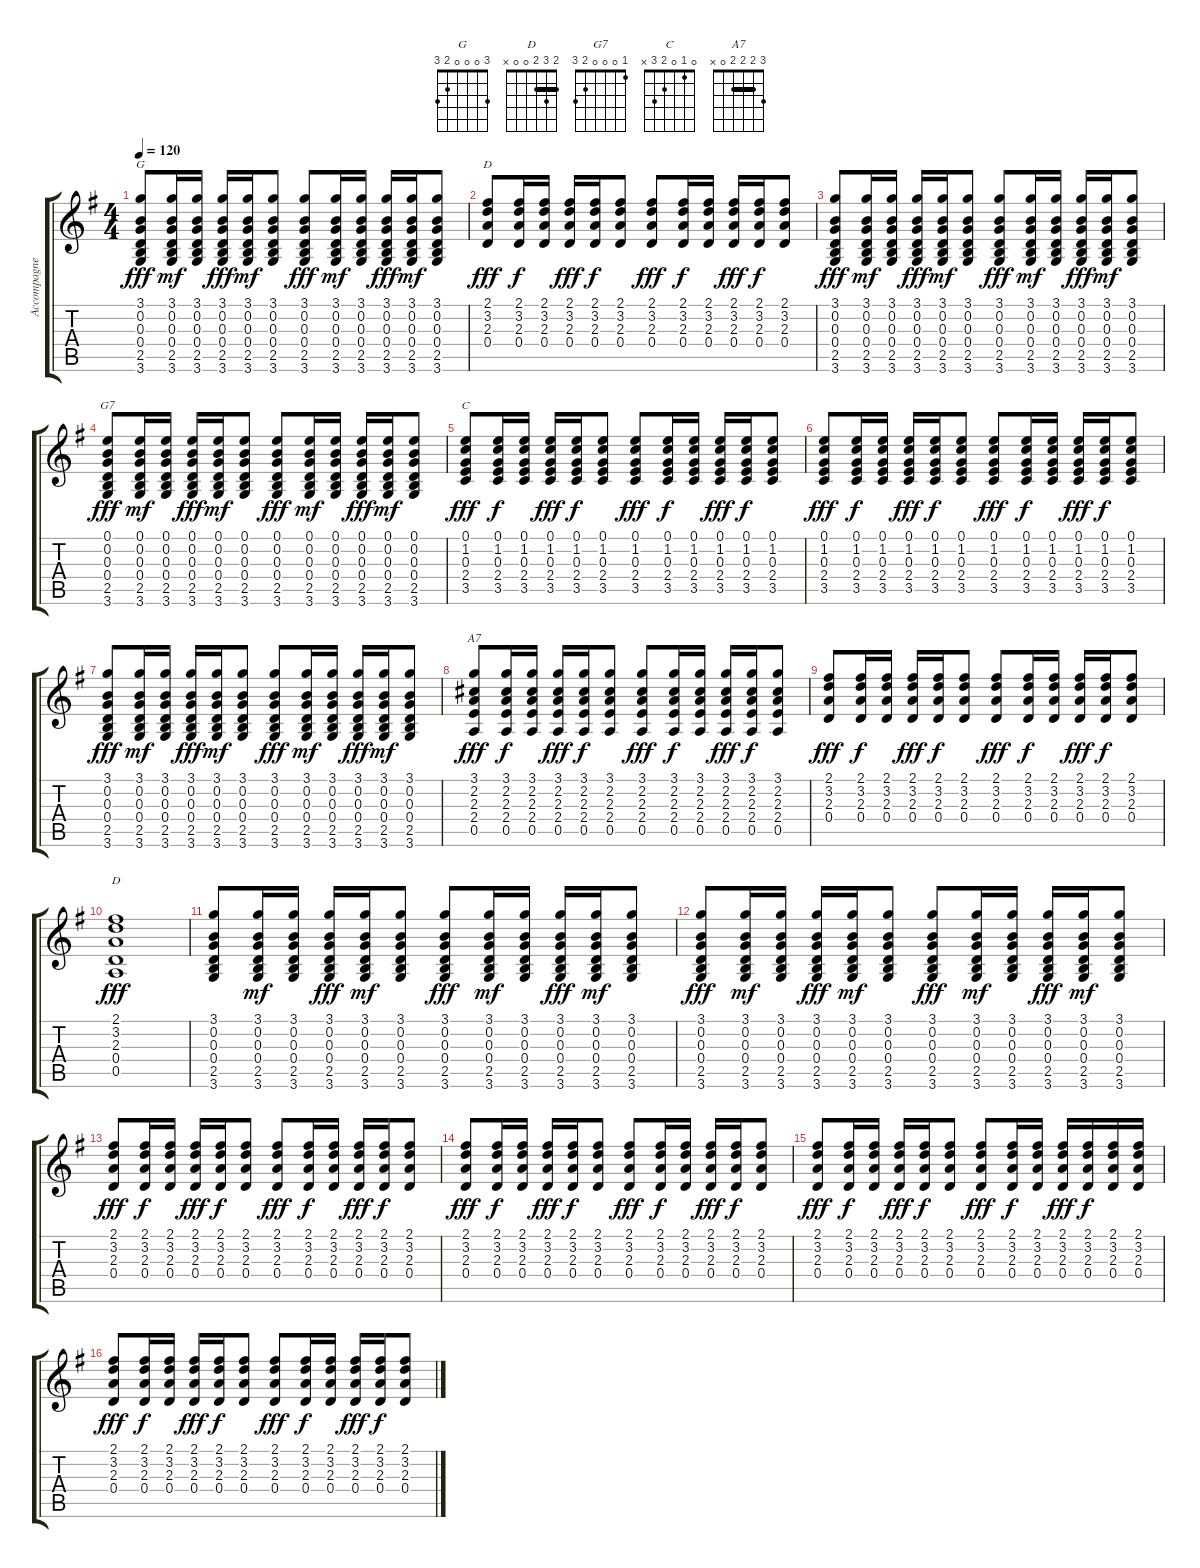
\track ("Accompagnement 2" "Accompagne") {mute instrument acousticguitarsteel}
\staff {score tabs}
\tuning (E4 B3 G3 D3 A2 E2) {hide}
\chord ("G" 3 0 0 0 2 3)
\chord ("D" 2 3 2 0 x x) {barre 2}
\chord ("G7" 1 0 0 0 2 3)
\chord ("C" 0 1 0 2 3 x)
\chord ("A7" 3 2 2 2 0 x) {barre 2}
\chord ("D" 2 3 2 0 0 x) {barre 2}
\ts (4 4)
\tempo 120
\clef g2
\ks g
(3.1 0.2 0.3 0.4 2.5 3.6).8{ch "G" dy fff} (3.1 0.2 0.3 0.4 2.5 3.6).16{dy mf} (3.1 0.2 0.3 0.4 2.5 3.6).16 (3.1 0.2 0.3 0.4 2.5 3.6).16{dy fff} (3.1 0.2 0.3 0.4 2.5 3.6).16{dy mf} (3.1 0.2 0.3 0.4 2.5 3.6).8 (3.1 0.2 0.3 0.4 2.5 3.6).8{dy fff} (3.1 0.2 0.3 0.4 2.5 3.6).16{dy mf} (3.1 0.2 0.3 0.4 2.5 3.6).16 (3.1 0.2 0.3 0.4 2.5 3.6).16{dy fff} (3.1 0.2 0.3 0.4 2.5 3.6).16{dy mf} (3.1 0.2 0.3 0.4 2.5 3.6).8 |
(2.1 3.2 2.3 0.4).8{ch "D" dy fff} (2.1 3.2 2.3 0.4).16{dy f} (2.1 3.2 2.3 0.4).16 (2.1 3.2 2.3 0.4).16{dy fff} (2.1 3.2 2.3 0.4).16{dy f} (2.1 3.2 2.3 0.4).8 (2.1 3.2 2.3 0.4).8{dy fff} (2.1 3.2 2.3 0.4).16{dy f} (2.1 3.2 2.3 0.4).16 (2.1 3.2 2.3 0.4).16{dy fff} (2.1 3.2 2.3 0.4).16{dy f} (2.1 3.2 2.3 0.4).8 |
(3.1 0.2 0.3 0.4 2.5 3.6).8{dy fff} (3.1 0.2 0.3 0.4 2.5 3.6).16{dy mf} (3.1 0.2 0.3 0.4 2.5 3.6).16 (3.1 0.2 0.3 0.4 2.5 3.6).16{dy fff} (3.1 0.2 0.3 0.4 2.5 3.6).16{dy mf} (3.1 0.2 0.3 0.4 2.5 3.6).8 (3.1 0.2 0.3 0.4 2.5 3.6).8{dy fff} (3.1 0.2 0.3 0.4 2.5 3.6).16{dy mf} (3.1 0.2 0.3 0.4 2.5 3.6).16 (3.1 0.2 0.3 0.4 2.5 3.6).16{dy fff} (3.1 0.2 0.3 0.4 2.5 3.6).16{dy mf} (3.1 0.2 0.3 0.4 2.5 3.6).8 |
(0.1 0.2 0.3 0.4 2.5 3.6).8{ch "G7" dy fff} (0.1 0.2 0.3 0.4 2.5 3.6).16{dy mf} (0.1 0.2 0.3 0.4 2.5 3.6).16 (0.1 0.2 0.3 0.4 2.5 3.6).16{dy fff} (0.1 0.2 0.3 0.4 2.5 3.6).16{dy mf} (0.1 0.2 0.3 0.4 2.5 3.6).8 (0.1 0.2 0.3 0.4 2.5 3.6).8{dy fff} (0.1 0.2 0.3 0.4 2.5 3.6).16{dy mf} (0.1 0.2 0.3 0.4 2.5 3.6).16 (0.1 0.2 0.3 0.4 2.5 3.6).16{dy fff} (0.1 0.2 0.3 0.4 2.5 3.6).16{dy mf} (0.1 0.2 0.3 0.4 2.5 3.6).8 |
(0.1 1.2 0.3 2.4 3.5).8{ch "C" dy fff} (0.1 1.2 0.3 2.4 3.5).16{dy f} (0.1 1.2 0.3 2.4 3.5).16 (0.1 1.2 0.3 2.4 3.5).16{dy fff} (0.1 1.2 0.3 2.4 3.5).16{dy f} (0.1 1.2 0.3 2.4 3.5).8 (0.1 1.2 0.3 2.4 3.5).8{dy fff} (0.1 1.2 0.3 2.4 3.5).16{dy f} (0.1 1.2 0.3 2.4 3.5).16 (0.1 1.2 0.3 2.4 3.5).16{dy fff} (0.1 1.2 0.3 2.4 3.5).16{dy f} (0.1 1.2 0.3 2.4 3.5).8 |
(0.1 1.2 0.3 2.4 3.5).8{dy fff} (0.1 1.2 0.3 2.4 3.5).16{dy f} (0.1 1.2 0.3 2.4 3.5).16 (0.1 1.2 0.3 2.4 3.5).16{dy fff} (0.1 1.2 0.3 2.4 3.5).16{dy f} (0.1 1.2 0.3 2.4 3.5).8 (0.1 1.2 0.3 2.4 3.5).8{dy fff} (0.1 1.2 0.3 2.4 3.5).16{dy f} (0.1 1.2 0.3 2.4 3.5).16 (0.1 1.2 0.3 2.4 3.5).16{dy fff} (0.1 1.2 0.3 2.4 3.5).16{dy f} (0.1 1.2 0.3 2.4 3.5).8 |
(3.1 0.2 0.3 0.4 2.5 3.6).8{dy fff} (3.1 0.2 0.3 0.4 2.5 3.6).16{dy mf} (3.1 0.2 0.3 0.4 2.5 3.6).16 (3.1 0.2 0.3 0.4 2.5 3.6).16{dy fff} (3.1 0.2 0.3 0.4 2.5 3.6).16{dy mf} (3.1 0.2 0.3 0.4 2.5 3.6).8 (3.1 0.2 0.3 0.4 2.5 3.6).8{dy fff} (3.1 0.2 0.3 0.4 2.5 3.6).16{dy mf} (3.1 0.2 0.3 0.4 2.5 3.6).16 (3.1 0.2 0.3 0.4 2.5 3.6).16{dy fff} (3.1 0.2 0.3 0.4 2.5 3.6).16{dy mf} (3.1 0.2 0.3 0.4 2.5 3.6).8 |
(3.1 2.2 2.3 2.4 0.5).8{ch "A7" dy fff} (3.1 2.2 2.3 2.4 0.5).16{dy f} (3.1 2.2 2.3 2.4 0.5).16 (3.1 2.2 2.3 2.4 0.5).16{dy fff} (3.1 2.2 2.3 2.4 0.5).16{dy f} (3.1 2.2 2.3 2.4 0.5).8 (3.1 2.2 2.3 2.4 0.5).8{dy fff} (3.1 2.2 2.3 2.4 0.5).16{dy f} (3.1 2.2 2.3 2.4 0.5).16 (3.1 2.2 2.3 2.4 0.5).16{dy fff} (3.1 2.2 2.3 2.4 0.5).16{dy f} (3.1 2.2 2.3 2.4 0.5).8 |
(2.1 3.2 2.3 0.4).8{dy fff} (2.1 3.2 2.3 0.4).16{dy f} (2.1 3.2 2.3 0.4).16 (2.1 3.2 2.3 0.4).16{dy fff} (2.1 3.2 2.3 0.4).16{dy f} (2.1 3.2 2.3 0.4).8 (2.1 3.2 2.3 0.4).8{dy fff} (2.1 3.2 2.3 0.4).16{dy f} (2.1 3.2 2.3 0.4).16 (2.1 3.2 2.3 0.4).16{dy fff} (2.1 3.2 2.3 0.4).16{dy f} (2.1 3.2 2.3 0.4).8 |
(2.1 3.2 2.3 0.4 0.5).1{ch "D" dy fff} |
(3.1 0.2 0.3 0.4 2.5 3.6).8 (3.1 0.2 0.3 0.4 2.5 3.6).16{dy mf} (3.1 0.2 0.3 0.4 2.5 3.6).16 (3.1 0.2 0.3 0.4 2.5 3.6).16{dy fff} (3.1 0.2 0.3 0.4 2.5 3.6).16{dy mf} (3.1 0.2 0.3 0.4 2.5 3.6).8 (3.1 0.2 0.3 0.4 2.5 3.6).8{dy fff} (3.1 0.2 0.3 0.4 2.5 3.6).16{dy mf} (3.1 0.2 0.3 0.4 2.5 3.6).16 (3.1 0.2 0.3 0.4 2.5 3.6).16{dy fff} (3.1 0.2 0.3 0.4 2.5 3.6).16{dy mf} (3.1 0.2 0.3 0.4 2.5 3.6).8 |
(3.1 0.2 0.3 0.4 2.5 3.6).8{dy fff} (3.1 0.2 0.3 0.4 2.5 3.6).16{dy mf} (3.1 0.2 0.3 0.4 2.5 3.6).16 (3.1 0.2 0.3 0.4 2.5 3.6).16{dy fff} (3.1 0.2 0.3 0.4 2.5 3.6).16{dy mf} (3.1 0.2 0.3 0.4 2.5 3.6).8 (3.1 0.2 0.3 0.4 2.5 3.6).8{dy fff} (3.1 0.2 0.3 0.4 2.5 3.6).16{dy mf} (3.1 0.2 0.3 0.4 2.5 3.6).16 (3.1 0.2 0.3 0.4 2.5 3.6).16{dy fff} (3.1 0.2 0.3 0.4 2.5 3.6).16{dy mf} (3.1 0.2 0.3 0.4 2.5 3.6).8 |
(2.1 3.2 2.3 0.4).8{dy fff} (2.1 3.2 2.3 0.4).16{dy f} (2.1 3.2 2.3 0.4).16 (2.1 3.2 2.3 0.4).16{dy fff} (2.1 3.2 2.3 0.4).16{dy f} (2.1 3.2 2.3 0.4).8 (2.1 3.2 2.3 0.4).8{dy fff} (2.1 3.2 2.3 0.4).16{dy f} (2.1 3.2 2.3 0.4).16 (2.1 3.2 2.3 0.4).16{dy fff} (2.1 3.2 2.3 0.4).16{dy f} (2.1 3.2 2.3 0.4).8 |
(2.1 3.2 2.3 0.4).8{dy fff} (2.1 3.2 2.3 0.4).16{dy f} (2.1 3.2 2.3 0.4).16 (2.1 3.2 2.3 0.4).16{dy fff} (2.1 3.2 2.3 0.4).16{dy f} (2.1 3.2 2.3 0.4).8 (2.1 3.2 2.3 0.4).8{dy fff} (2.1 3.2 2.3 0.4).16{dy f} (2.1 3.2 2.3 0.4).16 (2.1 3.2 2.3 0.4).16{dy fff} (2.1 3.2 2.3 0.4).16{dy f} (2.1 3.2 2.3 0.4).8 |
(2.1 3.2 2.3 0.4).8{dy fff} (2.1 3.2 2.3 0.4).16{dy f} (2.1 3.2 2.3 0.4).16 (2.1 3.2 2.3 0.4).16{dy fff} (2.1 3.2 2.3 0.4).16{dy f} (2.1 3.2 2.3 0.4).8 (2.1 3.2 2.3 0.4).8{dy fff} (2.1 3.2 2.3 0.4).16{dy f} (2.1 3.2 2.3 0.4).16 (2.1 3.2 2.3 0.4).16{dy fff} (2.1 3.2 2.3 0.4).16{dy f} (2.1 3.2 2.3 0.4).16 (2.1 3.2 2.3 0.4).16 |
(2.1 3.2 2.3 0.4).8{dy fff} (2.1 3.2 2.3 0.4).16{dy f} (2.1 3.2 2.3 0.4).16 (2.1 3.2 2.3 0.4).16{dy fff} (2.1 3.2 2.3 0.4).16{dy f} (2.1 3.2 2.3 0.4).8 (2.1 3.2 2.3 0.4).8{dy fff} (2.1 3.2 2.3 0.4).16{dy f} (2.1 3.2 2.3 0.4).16 (2.1 3.2 2.3 0.4).16{dy fff} (2.1 3.2 2.3 0.4).16{dy f} (2.1 3.2 2.3 0.4).8
